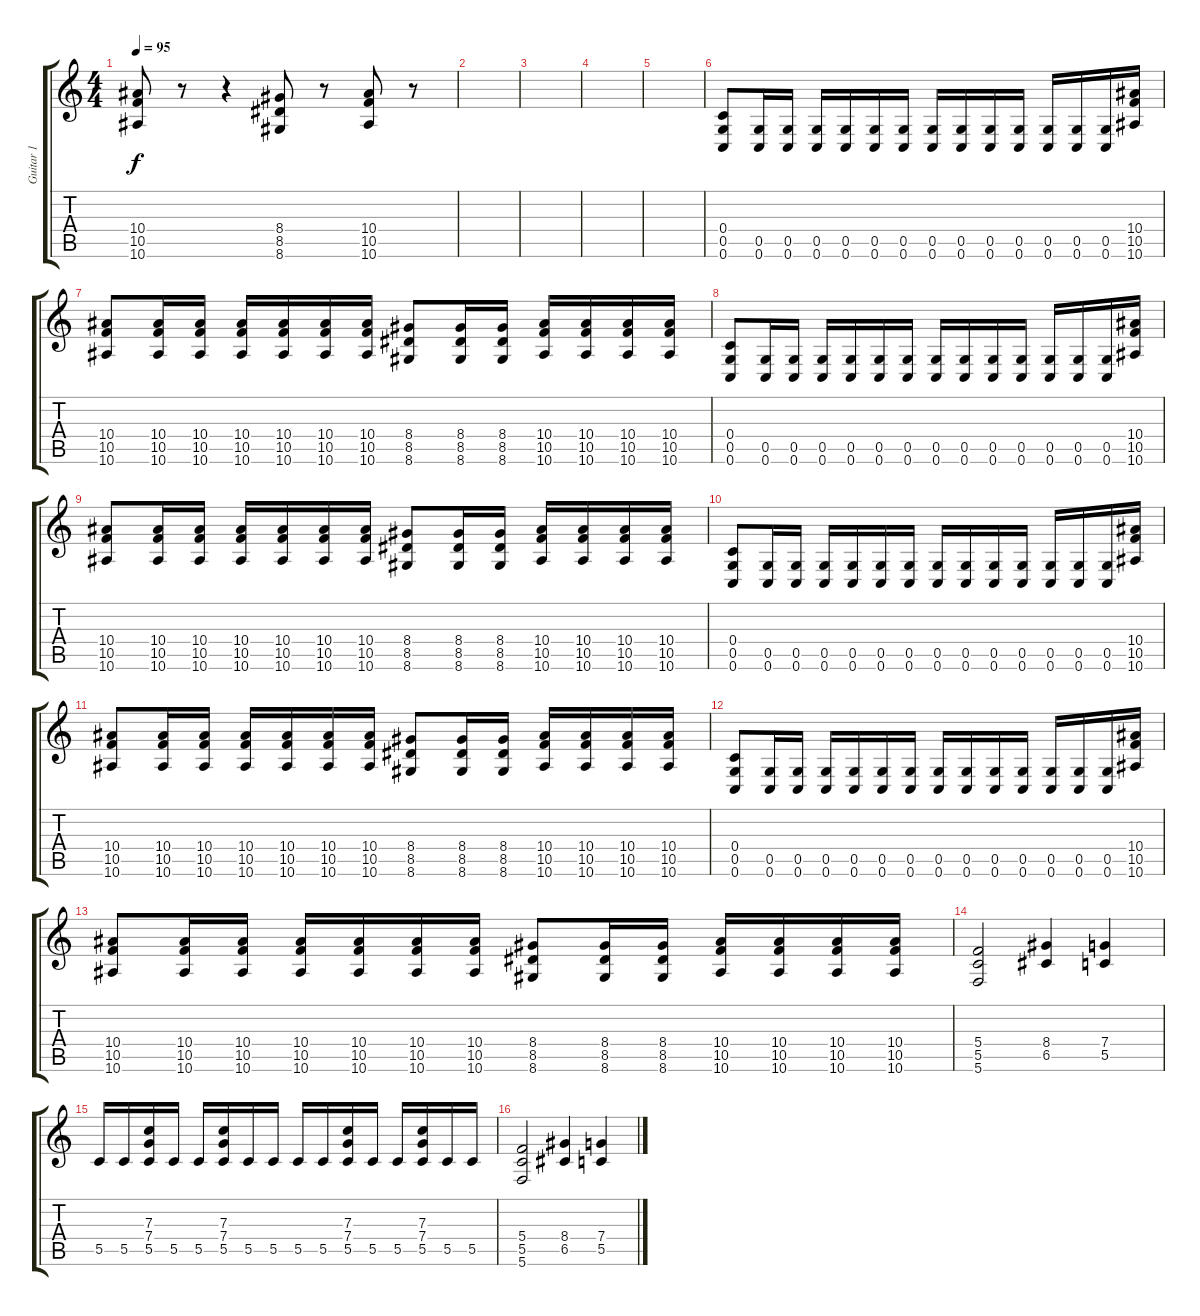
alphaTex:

\track ("Guitar 1" "Guitar 1") {instrument distortionguitar}
\staff {score tabs}
\tuning (D4 A3 F3 C3 G2 C2) {hide}
\ts (4 4)
\tempo 95
\clef g2
\ks c
(10.4 10.5 10.6).8{dy f} r.8 r.4 (8.4 8.5 8.6).8 r.8 (10.4 10.5 10.6).8 r.8 |
|
|
|
|
(0.4 0.5 0.6).8 (0.5 0.6).16 (0.5 0.6).16 (0.5 0.6).16 (0.5 0.6).16 (0.5 0.6).16 (0.5 0.6).16 (0.5 0.6).16 (0.5 0.6).16 (0.5 0.6).16 (0.5 0.6).16 (0.5 0.6).16 (0.5 0.6).16 (0.5 0.6).16 (10.4 10.5 10.6).16 |
(10.4 10.5 10.6).8 (10.4 10.5 10.6).16 (10.4 10.5 10.6).16 (10.4 10.5 10.6).16 (10.4 10.5 10.6).16 (10.4 10.5 10.6).16 (10.4 10.5 10.6).16 (8.4 8.5 8.6).8 (8.4 8.5 8.6).16 (8.4 8.5 8.6).16 (10.4 10.5 10.6).16 (10.4 10.5 10.6).16 (10.4 10.5 10.6).16 (10.4 10.5 10.6).16 |
(0.4 0.5 0.6).8 (0.5 0.6).16 (0.5 0.6).16 (0.5 0.6).16 (0.5 0.6).16 (0.5 0.6).16 (0.5 0.6).16 (0.5 0.6).16 (0.5 0.6).16 (0.5 0.6).16 (0.5 0.6).16 (0.5 0.6).16 (0.5 0.6).16 (0.5 0.6).16 (10.4 10.5 10.6).16 |
(10.4 10.5 10.6).8 (10.4 10.5 10.6).16 (10.4 10.5 10.6).16 (10.4 10.5 10.6).16 (10.4 10.5 10.6).16 (10.4 10.5 10.6).16 (10.4 10.5 10.6).16 (8.4 8.5 8.6).8 (8.4 8.5 8.6).16 (8.4 8.5 8.6).16 (10.4 10.5 10.6).16 (10.4 10.5 10.6).16 (10.4 10.5 10.6).16 (10.4 10.5 10.6).16 |
(0.4 0.5 0.6).8 (0.5 0.6).16 (0.5 0.6).16 (0.5 0.6).16 (0.5 0.6).16 (0.5 0.6).16 (0.5 0.6).16 (0.5 0.6).16 (0.5 0.6).16 (0.5 0.6).16 (0.5 0.6).16 (0.5 0.6).16 (0.5 0.6).16 (0.5 0.6).16 (10.4 10.5 10.6).16 |
(10.4 10.5 10.6).8 (10.4 10.5 10.6).16 (10.4 10.5 10.6).16 (10.4 10.5 10.6).16 (10.4 10.5 10.6).16 (10.4 10.5 10.6).16 (10.4 10.5 10.6).16 (8.4 8.5 8.6).8 (8.4 8.5 8.6).16 (8.4 8.5 8.6).16 (10.4 10.5 10.6).16 (10.4 10.5 10.6).16 (10.4 10.5 10.6).16 (10.4 10.5 10.6).16 |
(0.4 0.5 0.6).8 (0.5 0.6).16 (0.5 0.6).16 (0.5 0.6).16 (0.5 0.6).16 (0.5 0.6).16 (0.5 0.6).16 (0.5 0.6).16 (0.5 0.6).16 (0.5 0.6).16 (0.5 0.6).16 (0.5 0.6).16 (0.5 0.6).16 (0.5 0.6).16 (10.4 10.5 10.6).16 |
(10.4 10.5 10.6).8 (10.4 10.5 10.6).16 (10.4 10.5 10.6).16 (10.4 10.5 10.6).16 (10.4 10.5 10.6).16 (10.4 10.5 10.6).16 (10.4 10.5 10.6).16 (8.4 8.5 8.6).8 (8.4 8.5 8.6).16 (8.4 8.5 8.6).16 (10.4 10.5 10.6).16 (10.4 10.5 10.6).16 (10.4 10.5 10.6).16 (10.4 10.5 10.6).16 |
(5.4 5.5 5.6).2 (8.4 6.5).4 (7.4 5.5).4 |
5.5.16 5.5.16 (7.3 7.4 5.5).16 5.5.16 5.5.16 (7.3 7.4 5.5).16 5.5.16 5.5.16 5.5.16 5.5.16 (7.3 7.4 5.5).16 5.5.16 5.5.16 (7.3 7.4 5.5).16 5.5.16 5.5.16 |
(5.4 5.5 5.6).2 (8.4 6.5).4 (7.4 5.5).4
